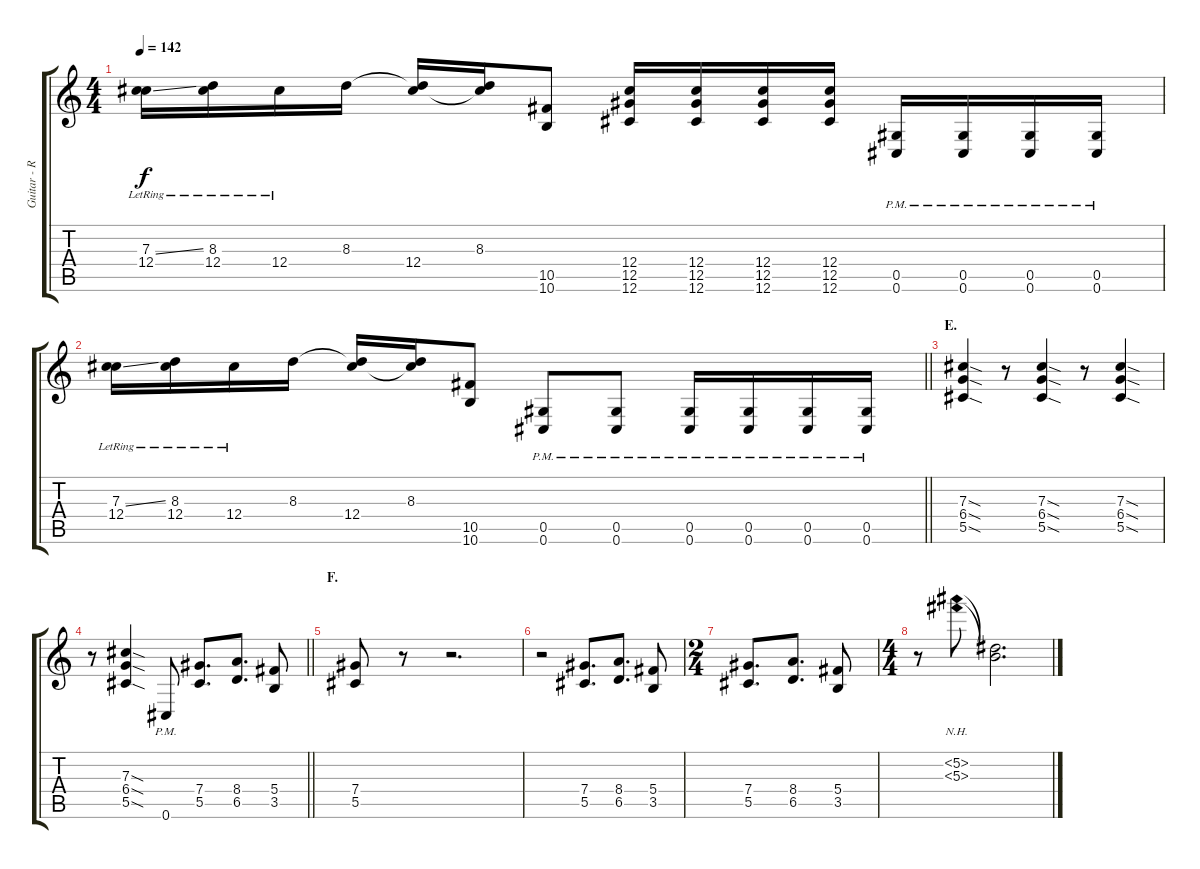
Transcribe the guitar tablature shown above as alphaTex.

\track ("Guitar - Right" "Guitar - R") {instrument distortionguitar}
\staff {score tabs}
\tuning (Eb4 Bb3 Gb3 Db3 Ab2 Db2) {hide}
\ts (4 4)
\tempo 142
\clef g2
\ks c
(7.3{ss lr} 12.4).16{dy f} (8.3{lr} 12.4).16 12.4{lr}.16 8.3.16 (8.3{t} 12.4).16 (8.3 12.4{t}).16 (10.5 10.6).8 (12.4 12.5 12.6).16 (12.4 12.5 12.6).16 (12.4 12.5 12.6).16 (12.4 12.5 12.6).16 (0.5{pm} 0.6{pm}).16 (0.5{pm} 0.6{pm}).16 (0.5{pm} 0.6{pm}).16 (0.5{pm} 0.6{pm}).16 |
\barLineRight lightlight
(7.3{ss lr} 12.4).16 (8.3{lr} 12.4).16 12.4{lr}.16 8.3.16 (8.3{t} 12.4).16 (8.3 12.4{t}).16 (10.5 10.6).8 (0.5{pm} 0.6{pm}).8 (0.5{pm} 0.6{pm}).8 (0.5{pm} 0.6{pm}).16 (0.5{pm} 0.6{pm}).16 (0.5{pm} 0.6{pm}).16 (0.5{pm} 0.6{pm}).16 |
\section ("" "E.")
(7.3{sod} 6.4{sod} 5.5{sod}).4 r.8 (7.3{sod} 6.4{sod} 5.5{sod}).4 r.8 (7.3{sod} 6.4{sod} 5.5{sod}).4 |
\barLineRight lightlight
r.8 (7.3{sod} 6.4{sod} 5.5{sod}).4 0.6{pm}.8 (7.4 5.5).8{d} (8.4 6.5).8{d} (5.4 3.5).8 |
\section ("" "F.")
(7.4 5.5).8 r.8 r.2{d} |
r.2 (7.4 5.5).8{d} (8.4 6.5).8{d} (5.4 3.5).8 |
\ts (2 4)
(7.4 5.5).8{d} (8.4 6.5).8{d} (5.4 3.5).8 |
\ts (4 4)
r.8 (5.2{nh} 5.3{nh}).8 (5.2{t} 5.3{t}).2{d}
